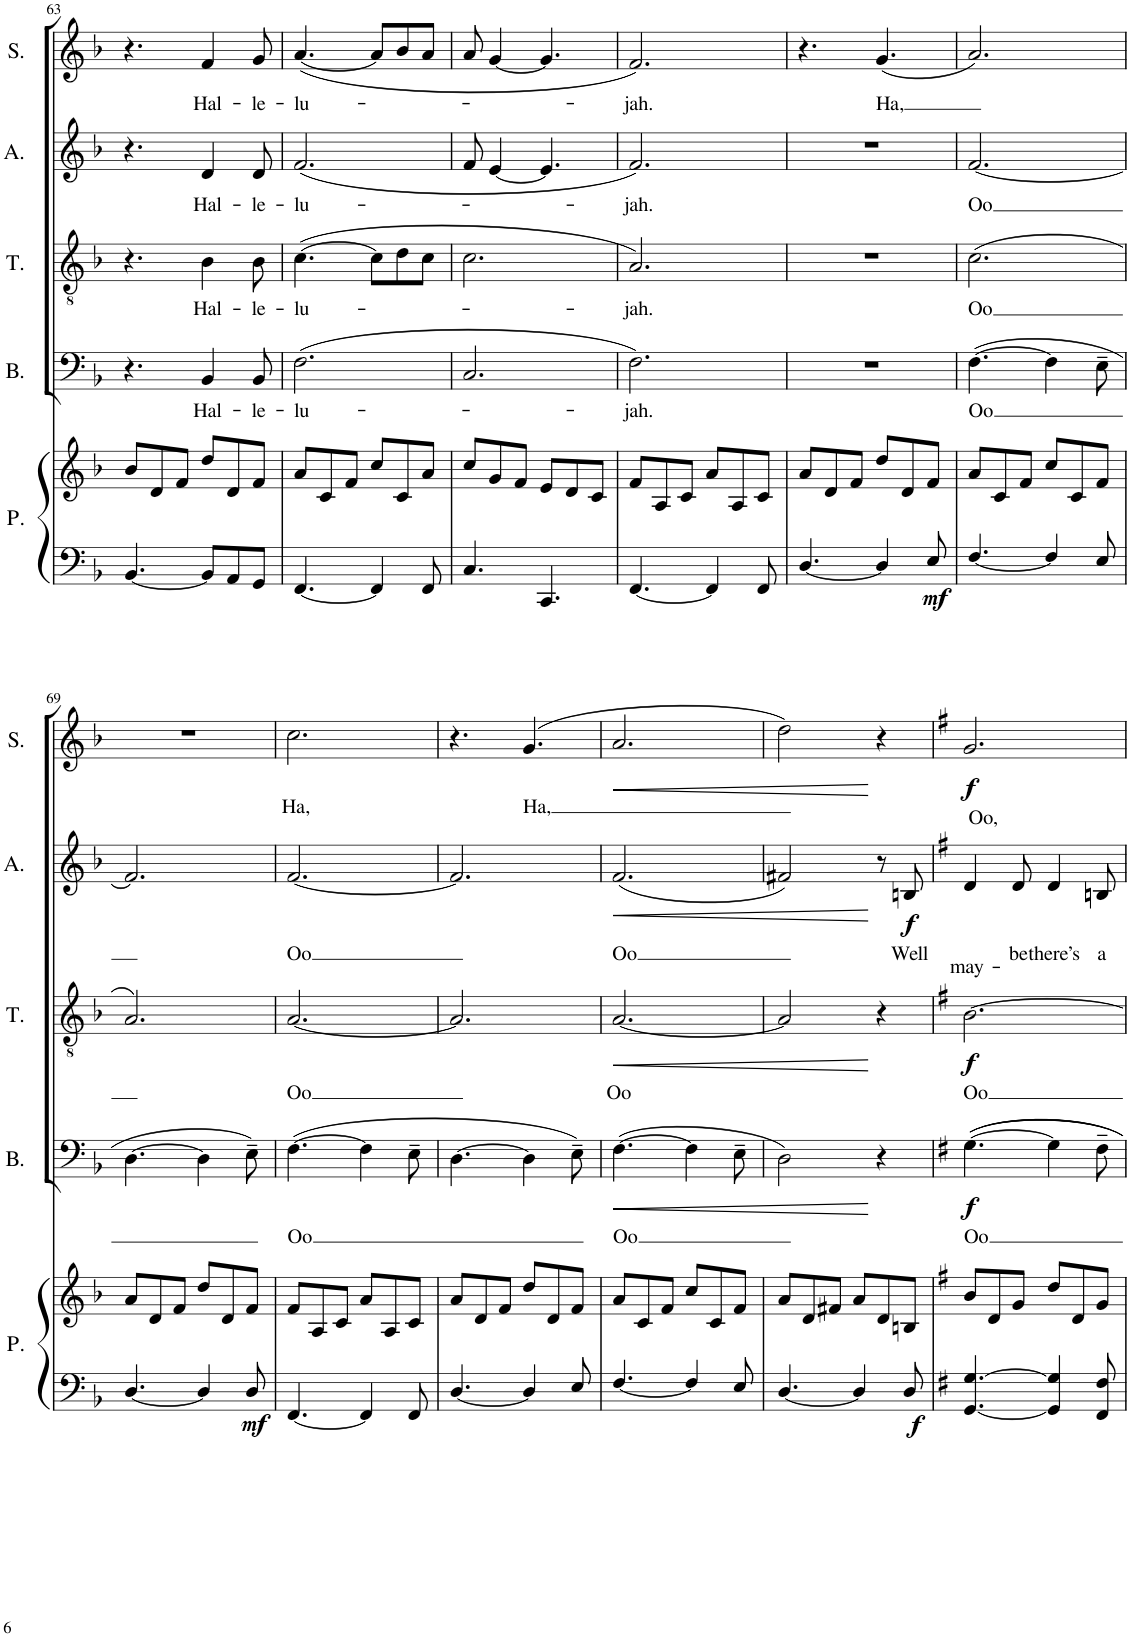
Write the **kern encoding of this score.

**kern	**kern	**dynam	**kern	**text	**dynam	**kern	**text	**dynam	**kern	**text	**dynam	**kern	**text	**dynam
*part5	*part5	*part5	*part4	*part4	*part4	*part3	*part3	*part3	*part2	*part2	*part2	*part1	*part1	*part1
*staff6	*staff5	*staff5/6	*staff4	*staff4	*staff4	*staff3	*staff3	*staff3	*staff2	*staff2	*staff2	*staff1	*staff1	*staff1
*I"Piano	*	*	*I"Bass	*	*	*I"Tenor	*	*	*I"Alto	*	*	*I"Soprano	*	*
*I'P.	*	*	*I'B.	*	*	*I'T.	*	*	*I'A.	*	*	*I'S.	*	*
!!LO:PB:g=z
*clefF4	*clefG2	*	*clefF4	*	*	*clefGv2	*	*	*clefG2	*	*	*clefG2	*	*
*	*	*	*	*	*	*Trd4c7	*	*	*	*	*	*	*	*
*k[b-]	*k[b-]	*	*k[b-]	*	*	*k[b-]	*	*	*k[b-]	*	*	*k[b-]	*	*
*M6/8	*M6/8	*	*M6/8	*	*	*M6/8	*	*	*M6/8	*	*	*M6/8	*	*
=63	=63	=63	=63	=63	=63	=63	=63	=63	=63	=63	=63	=63	=63	=63
[4.BB-/	8b-/L	.	4.r	.	.	4.r	.	.	4.r	.	.	4.r	.	.
.	8d/	.	.	.	.	.	.	.	.	.	.	.	.	.
.	8f/J	.	.	.	.	.	.	.	.	.	.	.	.	.
!	!	!	!	!LO:LY:b	!	!	!LO:LY:b	!	!	!LO:LY:b	!	!	!LO:LY:b	!
8BB-/L]	8dd/L	.	4BB-/	Hal-	.	4B-\	Hal-	.	4d/	Hal-	.	4f/	Hal-	.
8AA/	8d/	.	.	.	.	.	.	.	.	.	.	.	.	.
!	!	!	!	!LO:LY:b	!	!	!LO:LY:b	!	!	!LO:LY:b	!	!	!LO:LY:b	!
8GG/J	8f/J	.	8BB-/	-le-	.	8B-\	-le-	.	8d/	-le-	.	8g/	-le-	.
=64	=64	=64	=64	=64	=64	=64	=64	=64	=64	=64	=64	=64	=64	=64
!	!	!	!	!LO:LY:b	!	!	!LO:LY:b	!	!	!LO:LY:b	!	!	!LO:LY:b	!
[4.FF/	8a/L	.	(2.F\	-lu-	.	([4.c\	-lu-	.	(2.f/	-lu-	.	([4.a/	-lu-	.
.	8c/	.	.	.	.	.	.	.	.	.	.	.	.	.
.	8f/J	.	.	.	.	.	.	.	.	.	.	.	.	.
4FF/]	8cc/L	.	.	.	.	8c\L]	.	.	.	.	.	8a/L]	.	.
.	8c/	.	.	.	.	8d\	.	.	.	.	.	8b-/	.	.
8FF/	8a/J	.	.	.	.	8c\J	.	.	.	.	.	8a/J	.	.
=65	=65	=65	=65	=65	=65	=65	=65	=65	=65	=65	=65	=65	=65	=65
4.C/	8cc/L	.	2.C/	.	.	2.c\	.	.	8f/	.	.	8a/	.	.
.	8g/	.	.	.	.	.	.	.	[4e/	.	.	[4g/	.	.
.	8f/J	.	.	.	.	.	.	.	.	.	.	.	.	.
4.CC/	8e/L	.	.	.	.	.	.	.	4.e/]	.	.	4.g/]	.	.
.	8d/	.	.	.	.	.	.	.	.	.	.	.	.	.
.	8c/J	.	.	.	.	.	.	.	.	.	.	.	.	.
=66	=66	=66	=66	=66	=66	=66	=66	=66	=66	=66	=66	=66	=66	=66
!	!	!	!	!LO:LY:b	!	!	!LO:LY:b	!	!	!LO:LY:b	!	!	!LO:LY:b	!
[4.FF/	8f/L	.	2.F\)	-jah.	.	2.A/)	jah.	.	2.f/)	-jah.	.	2.f/)	-jah.	.
.	8A/	.	.	.	.	.	.	.	.	.	.	.	.	.
.	8c/J	.	.	.	.	.	.	.	.	.	.	.	.	.
4FF/]	8a/L	.	.	.	.	.	.	.	.	.	.	.	.	.
.	8A/	.	.	.	.	.	.	.	.	.	.	.	.	.
8FF/	8c/J	.	.	.	.	.	.	.	.	.	.	.	.	.
=67	=67	=67	=67	=67	=67	=67	=67	=67	=67	=67	=67	=67	=67	=67
[4.D/	8a/L	.	2.r	.	.	2.r	.	.	2.r	.	.	4.r	.	.
.	8d/	.	.	.	.	.	.	.	.	.	.	.	.	.
.	8f/J	.	.	.	.	.	.	.	.	.	.	.	.	.
!	!	!	!	!	!	!	!	!	!	!	!	!	!LO:LY:b	!
4D/]	8dd/L	.	.	.	.	.	.	.	.	.	.	(4.g/	Ha,	.
.	8d/	.	.	.	.	.	.	.	.	.	.	.	.	.
!	!	!LO:DY:b=2	!	!	!	!	!	!	!	!	!	!	!	!
8E/	8f/J	mf	.	.	.	.	.	.	.	.	.	.	.	.
=68	=68	=68	=68	=68	=68	=68	=68	=68	=68	=68	=68	=68	=68	=68
!	!	!	!	!LO:LY:b	!	!	!LO:LY:b	!	!	!LO:LY:b	!	!	!	!
[4.F/	8a/L	.	([4.F\	-Oo	.	(2.c\	Oo	.	[2.f/	Oo	.	2.a/)	.	.
.	8c/	.	.	.	.	.	.	.	.	.	.	.	.	.
.	8f/J	.	.	.	.	.	.	.	.	.	.	.	.	.
4F/]	8cc/L	.	4F\]	.	.	.	.	.	.	.	.	.	.	.
.	8c/	.	.	.	.	.	.	.	.	.	.	.	.	.
8E/	8f/J	.	8E~\	.	.	.	.	.	.	.	.	.	.	.
!!LO:LB:g=z
=69	=69	=69	=69	=69	=69	=69	=69	=69	=69	=69	=69	=69	=69	=69
[4.D/	8a/L	.	[4.D\	.	.	2.A/)	.	.	2.f/]	.	.	2.r	.	.
.	8d/	.	.	.	.	.	.	.	.	.	.	.	.	.
.	8f/J	.	.	.	.	.	.	.	.	.	.	.	.	.
4D/]	8dd/L	.	4D\]	.	.	.	.	.	.	.	.	.	.	.
.	8d/	.	.	.	.	.	.	.	.	.	.	.	.	.
!	!	!LO:DY:b=2	!	!	!	!	!	!	!	!	!	!	!	!
8D/	8f/J	mf	8E~\)	.	.	.	.	.	.	.	.	.	.	.
=70	=70	=70	=70	=70	=70	=70	=70	=70	=70	=70	=70	=70	=70	=70
!	!	!	!	!LO:LY:b	!	!	!LO:LY:b	!	!	!LO:LY:b	!	!	!LO:LY:b	!
[4.FF/	8f/L	.	([4.F\	-Oo	.	[2.A/	Oo	.	[2.f/	Oo	.	2.cc\	Ha,	.
.	8A/	.	.	.	.	.	.	.	.	.	.	.	.	.
.	8c/J	.	.	.	.	.	.	.	.	.	.	.	.	.
4FF/]	8a/L	.	4F\]	.	.	.	.	.	.	.	.	.	.	.
.	8A/	.	.	.	.	.	.	.	.	.	.	.	.	.
8FF/	8c/J	.	8E~\	.	.	.	.	.	.	.	.	.	.	.
=71	=71	=71	=71	=71	=71	=71	=71	=71	=71	=71	=71	=71	=71	=71
[4.D/	8a/L	.	[4.D\	.	.	2.A/]	.	.	2.f/]	.	.	4.r	.	.
.	8d/	.	.	.	.	.	.	.	.	.	.	.	.	.
.	8f/J	.	.	.	.	.	.	.	.	.	.	.	.	.
!	!	!	!	!	!	!	!	!	!	!	!	!	!LO:LY:b	!
4D/]	8dd/L	.	4D\]	.	.	.	.	.	.	.	.	(4.g/	Ha,	.
.	8d/	.	.	.	.	.	.	.	.	.	.	.	.	.
8E/	8f/J	.	8E~\)	.	.	.	.	.	.	.	.	.	.	.
=72	=72	=72	=72	=72	=72	=72	=72	=72	=72	=72	=72	=72	=72	=72
!	!	!	!	!LO:LY:b	!LO:HP:b	!	!LO:LY:b	!LO:HP:b	!	!LO:LY:b	!LO:HP:b	!	!	!LO:HP:b
[4.F/	8a/L	.	([4.F\	-Oo	<	[2.A/	Oo	<	(2.f/	Oo	<	2.a/	.	<
.	8c/	.	.	.	.	.	.	.	.	.	.	.	.	.
.	8f/J	.	.	.	.	.	.	.	.	.	.	.	.	.
4F/]	8cc/L	.	4F\]	.	.	.	.	.	.	.	.	.	.	.
.	8c/	.	.	.	.	.	.	.	.	.	.	.	.	.
8E/	8f/J	.	8E~\	.	.	.	.	.	.	.	.	.	.	.
=73	=73	=73	=73	=73	=73	=73	=73	=73	=73	=73	=73	=73	=73	=73
[4.D/	8a/L	.	2D\)	.	.	2A/]	.	.	2f#X/)	.	.	2dd\)	.	.
.	8d/	.	.	.	.	.	.	.	.	.	.	.	.	.
.	8f#X/J	.	.	.	.	.	.	.	.	.	.	.	.	.
4D/]	8a/L	.	.	.	.	.	.	.	.	.	.	.	.	.
.	8d/	.	4r	.	[	4r	.	[	8r	.	[	4r	.	[
!	!	!LO:DY:b=2	!	!	!	!	!	!	!	!LO:LY:b	!LO:DY:b	!	!	!
8D/	8Bn/J	f	.	.	.	.	.	.	8Bn/	Well	f	.	.	.
=74	=74	=74	=74	=74	=74	=74	=74	=74	=74	=74	=74	=74	=74	=74
*k[f#]	*k[f#]	*	*k[f#]	*	*	*k[f#]	*	*	*k[f#]	*	*	*k[f#]	*	*
!	!	!	!	!LO:LY:b	!LO:DY:b	!	!LO:LY:b	!LO:DY:b	!	!LO:LY:b	!	!	!LO:LY:b	!LO:DY:b
[4.GG/ [4.G/	8b/L	.	[4.G\	Oo	f	[2.B\	Oo	f	4d/	may-	.	2.g/	Oo,	f
.	8d/	.	.	.	.	.	.	.	.	.	.	.	.	.
!	!	!	!	!	!	!	!	!	!	!LO:LY:b	!	!	!	!
.	8g/J	.	.	.	.	.	.	.	8d/	-be	.	.	.	.
!	!	!	!	!	!	!	!	!	!	!LO:LY:b	!	!	!	!
4GG/] 4G/]	8dd/L	.	4G\]	.	.	.	.	.	4d/	there’s	.	.	.	.
.	8d/	.	.	.	.	.	.	.	.	.	.	.	.	.
!	!	!	!	!	!	!	!	!	!	!LO:LY:b	!	!	!	!
8FF#/ 8F#/	8g/J	.	8F#~\	.	.	.	.	.	8Bn/	a	.	.	.	.
=	=	=	=	=	=	=	=	=	=	=	=	=	=	=
*-	*-	*-	*-	*-	*-	*-	*-	*-	*-	*-	*-	*-	*-	*-
